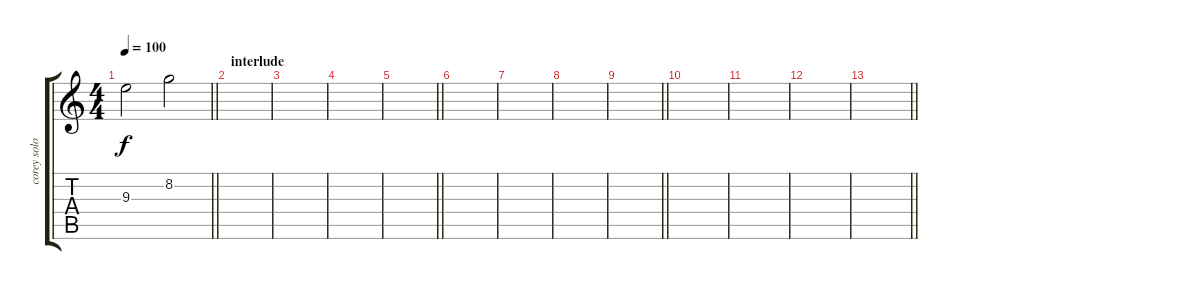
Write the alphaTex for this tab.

\track ("corey solo" "corey solo") {instrument distortionguitar}
\staff {score tabs}
\tuning (E4 B3 G3 D3 A2 E2) {hide}
\ts (4 4)
\tempo 100
\clef g2
\barLineRight lightlight
\ks c
9.3{t}.2{dy f} 8.2.2 |
\section ("" "interlude")
|
|
|
\barLineRight lightlight
|
|
|
|
\barLineRight lightlight
|
|
|
|
\barLineRight lightlight
